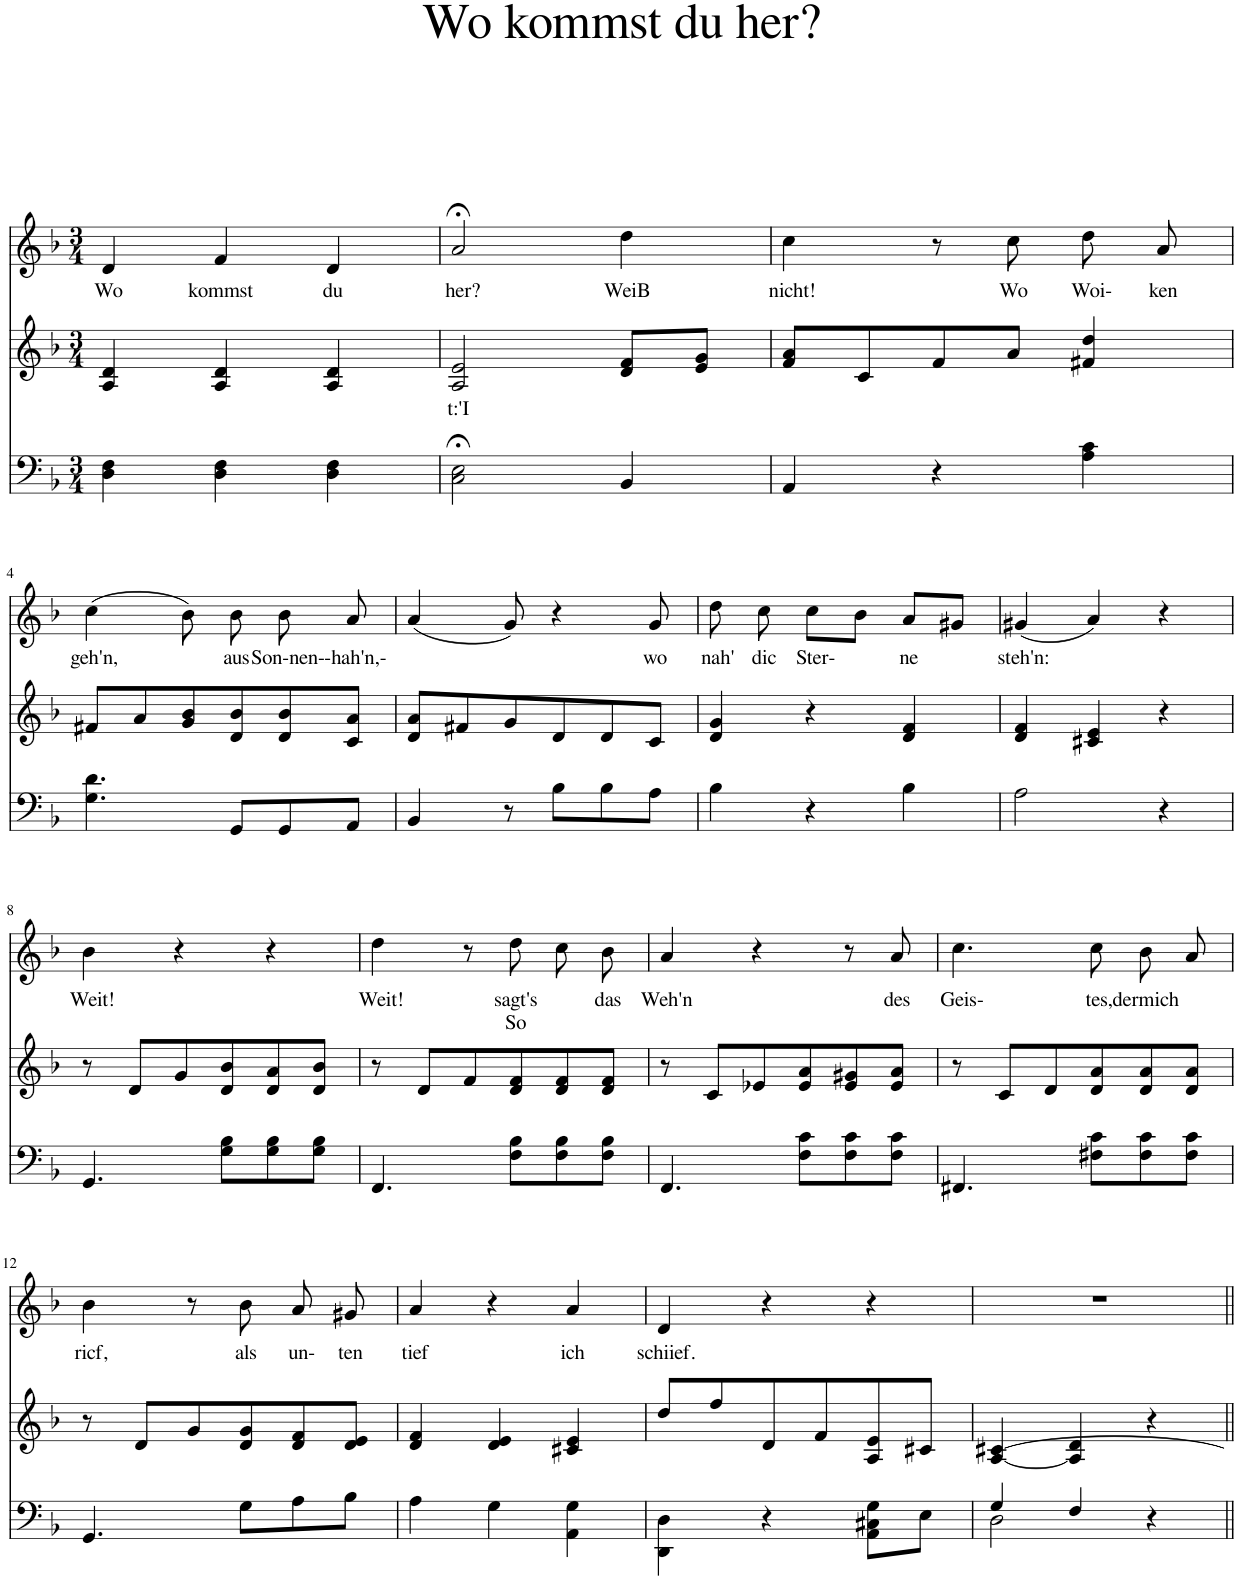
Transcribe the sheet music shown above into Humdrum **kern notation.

**kern	**kern	**text	**kern	**text	**text
*part3	*part2	*part2	*part1	*part1	*part1
*staff3	*staff2	*staff2	*staff1	*staff1	*staff1
*I"Piano	*I"Piano	*	*I"Piano	*	*
*I'Pno	*I'Pno	*	*I'Pno	*	*
*clefF4	*clefG2	*	*clefG2	*	*
*k[b-]	*k[b-]	*	*k[b-]	*	*
*M3/4	*M3/4	*	*M3/4	*	*
=1	=1	=1	=1	=1	=1
!	!	!	!	!LO:LY:b	!
4D\ 4F\	4A/ 4d/	.	4d/	Wo	.
!	!	!	!	!LO:LY:b	!
4D\ 4F\	4A/ 4d/	.	4f/	kommst	.
!	!	!	!	!LO:LY:b	!
4D\ 4F\	4A/ 4d/	.	4d/	du	.
=2	=2	=2	=2	=2	=2
!	!	!LO:LY:b	!	!LO:LY:b	!
2C\;< 2E\;<	2A/ 2e/	t:'I	2a;</	her?	.
!	!	!	!	!LO:LY:b	!
4BB-/	8d/ 8f/L	.	4dd\	WeiB	.
.	8e/ 8g/J	.	.	.	.
=3	=3	=3	=3	=3	=3
!	!	!	!	!LO:LY:b	!
4AA/	8f/ 8a/L	.	4cc\	nicht!	.
.	8c/	.	.	.	.
4r	8f/	.	8r	.	.
!	!	!	!	!LO:LY:b	!
.	8a/J	.	8cc\	Wo	.
!	!	!	!	!LO:LY:b	!
4A\ 4c\	4f#X/ 4dd/	.	8dd\	Woi-	.
!	!	!	!	!LO:LY:b	!
.	.	.	8a/	ken	.
!!LO:LB:g=z
=4	=4	=4	=4	=4	=4
!	!	!	!	!LO:LY:b	!
4.G\ 4.d\	8f#X/L	.	(4cc\	geh'n,	.
.	8a/	.	.	.	.
.	8g/ 8b-/	.	8b-\)	.	.
!	!	!	!	!LO:LY:b	!
8GG/L	8d/ 8b-/	.	8b-\	aus	.
!	!	!	!	!LO:LY:b	!
8GG/	8d/ 8b-/	.	8b-\	Son-nen-	.
!	!	!	!	!LO:LY:b	!
8AA/J	8c/ 8a/J	.	8a/	-hah'n,-	.
=5	=5	=5	=5	=5	=5
4BB-/	8d/ 8a/L	.	(4a/	.	.
.	8f#X/	.	.	.	.
8r	8g/	.	8g/)	.	.
8B-\L	8d/	.	4r	.	.
8B-\	8d/	.	.	.	.
!	!	!	!	!LO:LY:b	!
8A\J	8c/J	.	8g/	wo	.
=6	=6	=6	=6	=6	=6
!	!	!	!	!LO:LY:b	!
4B-\	4d/ 4g/	.	8dd\	nah'	.
!	!	!	!	!LO:LY:b	!
.	.	.	8cc\	dic	.
!	!	!	!	!LO:LY:b	!
4r	4r	.	8cc\L	Ster-	.
.	.	.	8b-\J	.	.
!	!	!	!	!LO:LY:b	!
4B-\	4d/ 4f/	.	8a/L	ne	.
.	.	.	8g#X/J	.	.
=7	=7	=7	=7	=7	=7
!	!	!	!	!LO:LY:b	!
2A\	4d/ 4f/	.	(4g#X/	steh'n:	.
.	4c#X/ 4e/	.	4a/)	.	.
4r	4r	.	4r	.	.
!!LO:LB:g=z
=8	=8	=8	=8	=8	=8
!	!	!	!	!LO:LY:b	!
4.GG/	8r	.	4b-\	Weit!	.
.	8d/L	.	.	.	.
.	8g/	.	4r	.	.
8G\ 8B-\L	8d/ 8b-/	.	.	.	.
8G\ 8B-\	8d/ 8a/	.	4r	.	.
8G\ 8B-\J	8d/ 8b-/J	.	.	.	.
=9	=9	=9	=9	=9	=9
!	!	!	!	!LO:LY:b	!
4.FF/	8r	.	4dd\	Weit!	.
.	8d/L	.	.	.	.
.	8f/	.	8r	.	.
!	!	!	!	!LO:LY:b	!LO:LY:b
8F\ 8B-\L	8d/ 8f/	.	8dd\	sagt's	So
8F\ 8B-\	8d/ 8f/	.	8cc\	.	.
!	!	!	!	!LO:LY:b	!
8F\ 8B-\J	8d/ 8f/J	.	8b-\	das	.
=10	=10	=10	=10	=10	=10
!	!	!	!	!LO:LY:b	!
4.FF/	8r	.	4a/	Weh'n	.
.	8c/L	.	.	.	.
.	8e-X/	.	4r	.	.
8F\ 8c\L	8e-/ 8a/	.	.	.	.
8F\ 8c\	8e-/ 8g#X/	.	8r	.	.
!	!	!	!	!LO:LY:b	!
8F\ 8c\J	8e-/ 8a/J	.	8a/	des	.
=11	=11	=11	=11	=11	=11
!	!	!	!	!LO:LY:b	!
4.FF#X/	8r	.	4.cc\	Geis-	.
.	8c/L	.	.	.	.
.	8d/	.	.	.	.
!	!	!	!	!LO:LY:b	!
8F#X\ 8c\L	8d/ 8a/	.	8cc\	tes,	.
!	!	!	!	!LO:LY:b	!
8F#\ 8c\	8d/ 8a/	.	8b-\	dermich	.
8F#\ 8c\J	8d/ 8a/J	.	8a/	.	.
!!LO:LB:g=z
=12	=12	=12	=12	=12	=12
!	!	!	!	!LO:LY:b	!
4.GG/	8r	.	4b-\	ricf,	.
.	8d/L	.	.	.	.
.	8g/	.	8r	.	.
!	!	!	!	!LO:LY:b	!
8G\L	8d/ 8g/	.	8b-\	als	.
!	!	!	!	!LO:LY:b	!
8A\	8d/ 8f/	.	8a/	un-	.
!	!	!	!	!LO:LY:b	!
8B-\J	8d/ 8e/J	.	8g#X/	ten	.
=13	=13	=13	=13	=13	=13
!	!	!	!	!LO:LY:b	!
4A\	4d/ 4f/	.	4a/	tief	.
4G\	4d/ 4e/	.	4r	.	.
!	!	!	!	!LO:LY:b	!
4AA\ 4G\	4c#X/ 4e/	.	4a/	ich	.
=14	=14	=14	=14	=14	=14
!	!	!	!	!LO:LY:b	!
4DD\ 4D\	8dd/L	.	4d/	schiief.	.
.	8ff/	.	.	.	.
4r	8d/	.	4r	.	.
.	8f/	.	.	.	.
8AA\ 8C#X\ 8G\L	8A/ 8e/	.	4r	.	.
8E\J	8c#X/J	.	.	.	.
=15	=15	=15	=15	=15	=15
*^	*	*	*	*	*
4G/	2D\	[4A/ [4c#X/	.	2.r	.	.
4F/	.	4A/] 4d/	.	.	.	.
4r	4ryy	4r	.	.	.	.
*v	*v	*	*	*	*	*
=||	=||	=||	=||	=||	=||
*-	*-	*-	*-	*-	*-
